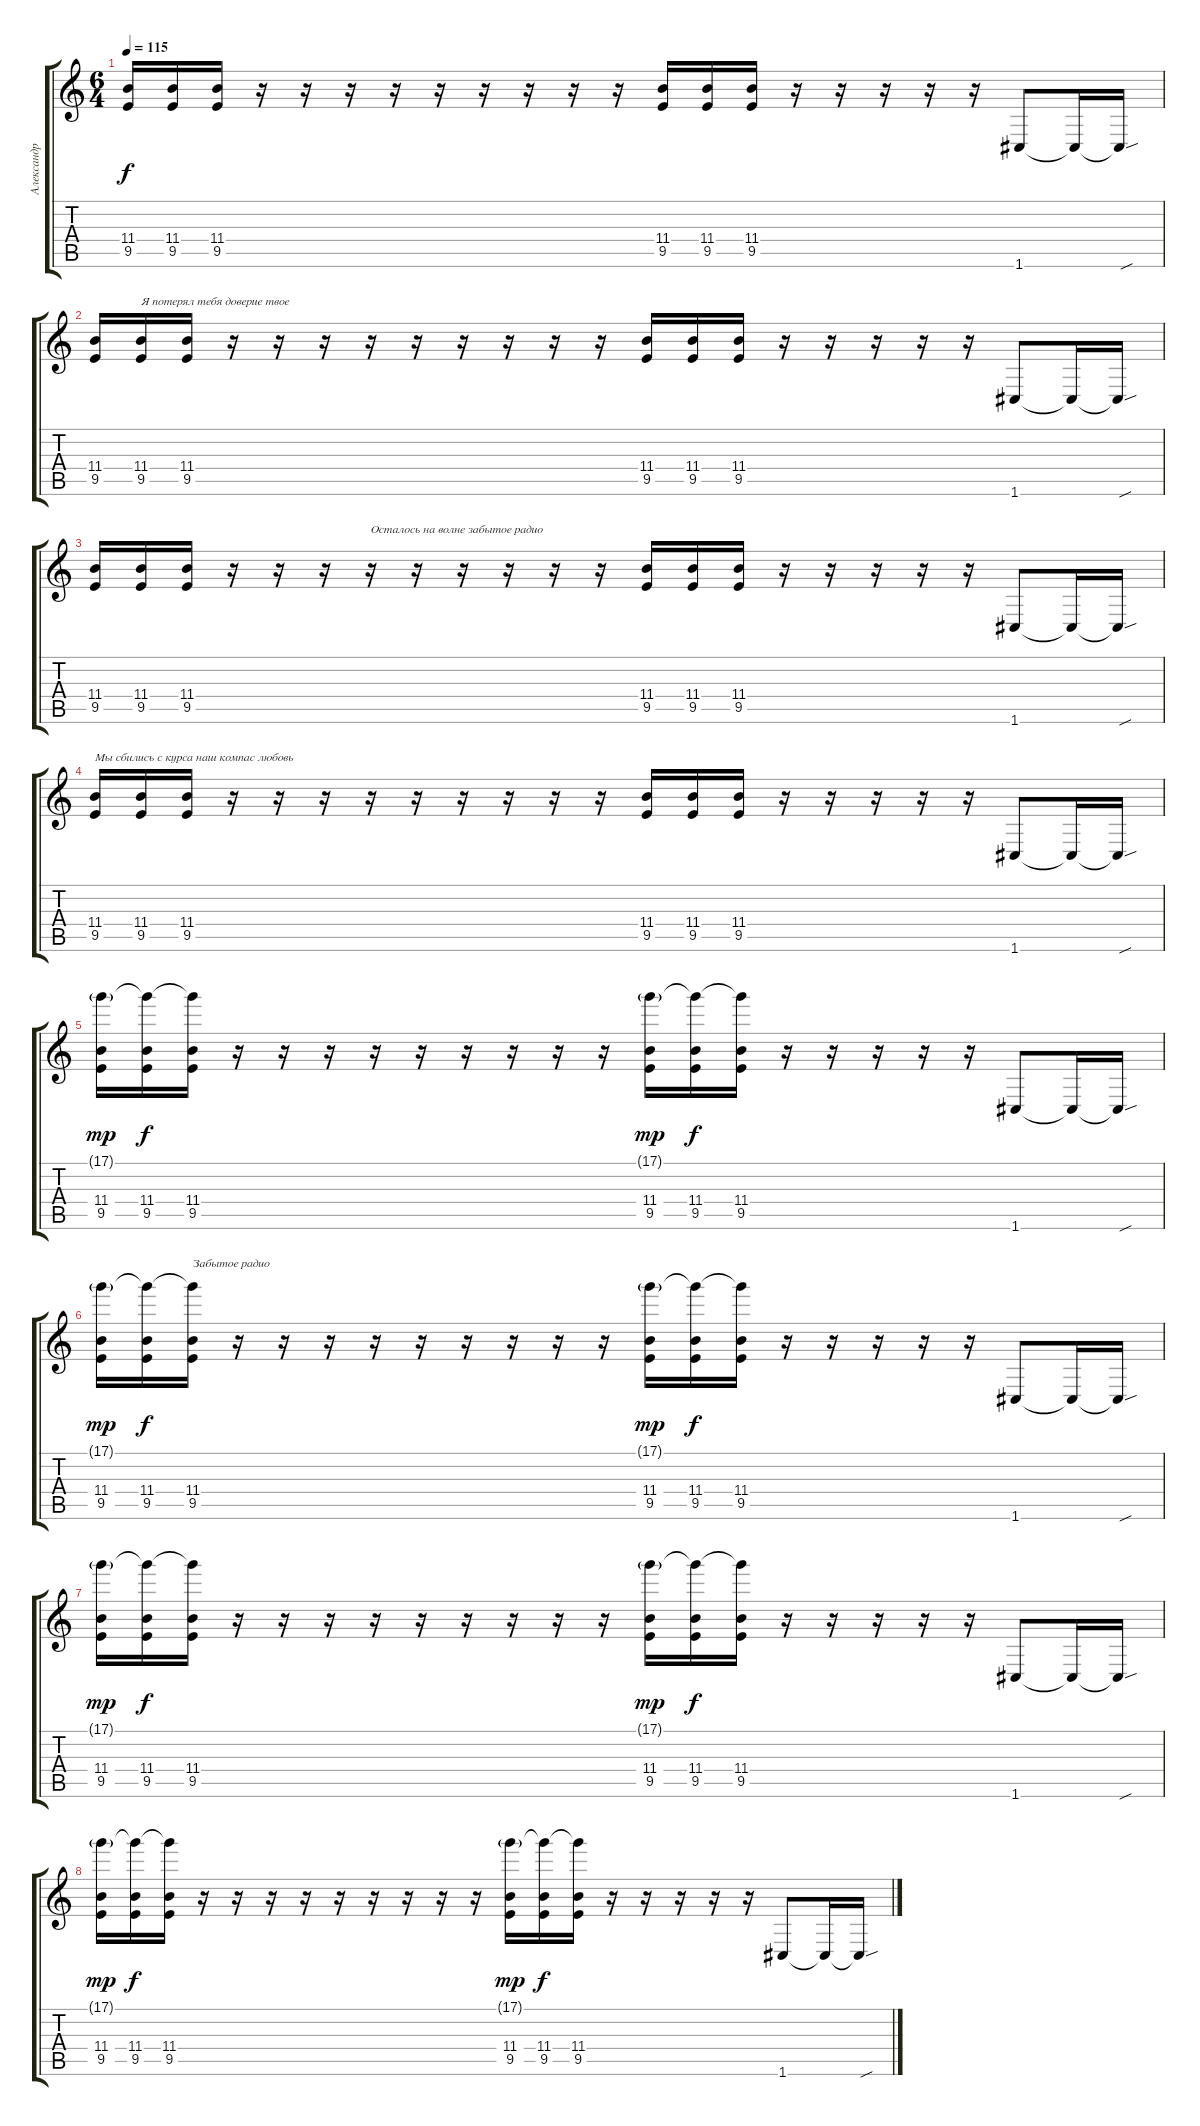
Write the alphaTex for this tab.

\track ("Александр Кузнецов" "Александр ") {instrument overdrivenguitar}
\staff {score tabs}
\tuning (D4 A3 F3 C3 G2 C2) {hide}
\ts (6 4)
\tempo 115
\clef g2
\ks c
(11.4 9.5).16{dy f} (11.4 9.5).16 (11.4 9.5).16 r.16 r.16 r.16 r.16 r.16 r.16 r.16 r.16 r.16 (11.4 9.5).16 (11.4 9.5).16 (11.4 9.5).16 r.16 r.16 r.16 r.16 r.16 1.6.8 1.6{t}.16 1.6{sou t}.16 |
(11.4 9.5).16 (11.4 9.5).16{txt "Я потерял тебя доверие твое"} (11.4 9.5).16 r.16 r.16 r.16 r.16 r.16 r.16 r.16 r.16 r.16 (11.4 9.5).16 (11.4 9.5).16 (11.4 9.5).16 r.16 r.16 r.16 r.16 r.16 1.6.8 1.6{t}.16 1.6{sou t}.16 |
(11.4 9.5).16 (11.4 9.5).16 (11.4 9.5).16 r.16 r.16 r.16 r.16{txt "Осталось на волне забытое радио"} r.16 r.16 r.16 r.16 r.16 (11.4 9.5).16 (11.4 9.5).16 (11.4 9.5).16 r.16 r.16 r.16 r.16 r.16 1.6.8 1.6{t}.16 1.6{sou t}.16 |
(11.4 9.5).16{txt "Мы сбились с курса наш компас любовь"} (11.4 9.5).16 (11.4 9.5).16 r.16 r.16 r.16 r.16 r.16 r.16 r.16 r.16 r.16 (11.4 9.5).16 (11.4 9.5).16 (11.4 9.5).16 r.16 r.16 r.16 r.16 r.16 1.6.8 1.6{t}.16 1.6{sou t}.16 |
(17.1{g} 11.4 9.5).16{dy mp} (17.1{t} 11.4 9.5).16{dy f} (17.1{t} 11.4 9.5).16 r.16 r.16 r.16 r.16 r.16 r.16 r.16 r.16 r.16 (17.1{g} 11.4 9.5).16{dy mp} (17.1{t} 11.4 9.5).16{dy f} (17.1{t} 11.4 9.5).16 r.16 r.16 r.16 r.16 r.16 1.6.8 1.6{t}.16 1.6{sou t}.16 |
(17.1{g} 11.4 9.5).16{dy mp} (17.1{t} 11.4 9.5).16{dy f} (17.1{t} 11.4 9.5).16{txt "Забытое радио"} r.16 r.16 r.16 r.16 r.16 r.16 r.16 r.16 r.16 (17.1{g} 11.4 9.5).16{dy mp} (17.1{t} 11.4 9.5).16{dy f} (17.1{t} 11.4 9.5).16 r.16 r.16 r.16 r.16 r.16 1.6.8 1.6{t}.16 1.6{sou t}.16 |
(17.1{g} 11.4 9.5).16{dy mp} (17.1{t} 11.4 9.5).16{dy f} (17.1{t} 11.4 9.5).16 r.16 r.16 r.16 r.16 r.16 r.16 r.16 r.16 r.16 (17.1{g} 11.4 9.5).16{dy mp} (17.1{t} 11.4 9.5).16{dy f} (17.1{t} 11.4 9.5).16 r.16 r.16 r.16 r.16 r.16 1.6.8 1.6{t}.16 1.6{sou t}.16 |
(17.1{g} 11.4 9.5).16{dy mp} (17.1{t} 11.4 9.5).16{dy f} (17.1{t} 11.4 9.5).16 r.16 r.16 r.16 r.16 r.16 r.16 r.16 r.16 r.16 (17.1{g} 11.4 9.5).16{dy mp} (17.1{t} 11.4 9.5).16{dy f} (17.1{t} 11.4 9.5).16 r.16 r.16 r.16 r.16 r.16 1.6.8 1.6{t}.16 1.6{sou t}.16
